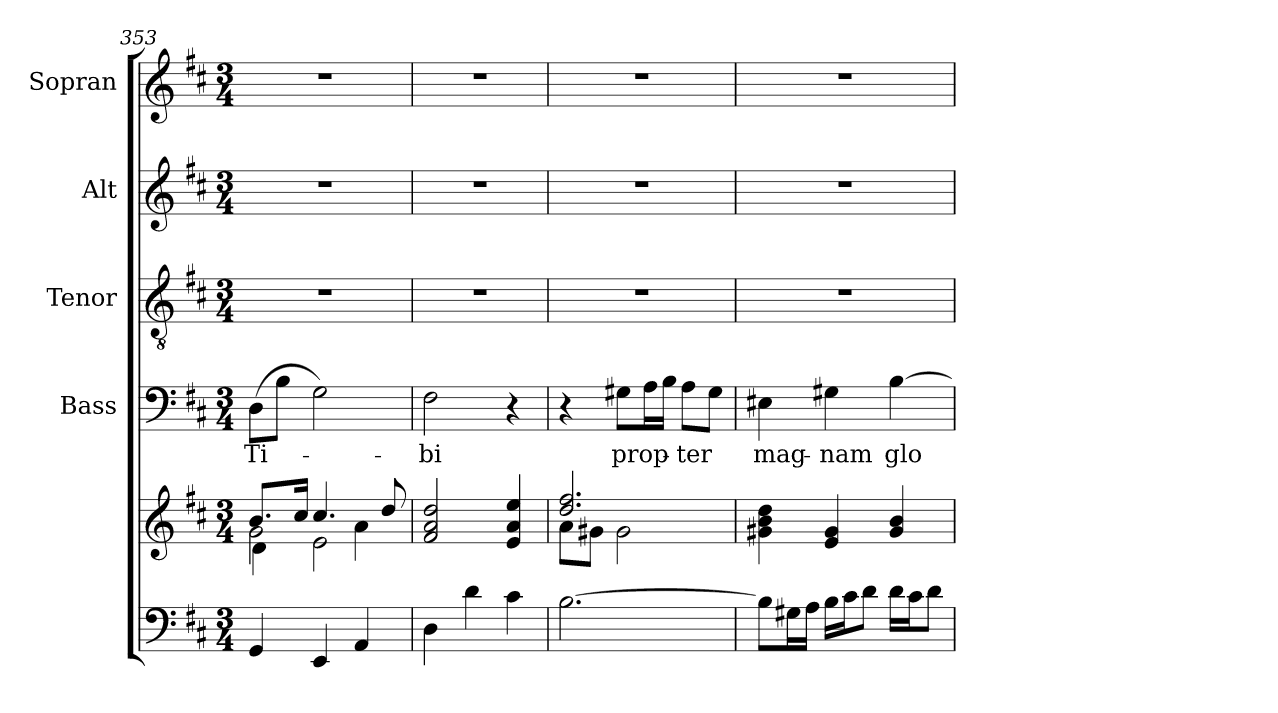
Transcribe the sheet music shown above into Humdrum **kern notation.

**kern	**kern	**kern	**text	**kern	**kern	**kern
*part5	*part5	*part4	*part4	*part3	*part2	*part1
*staff6	*staff5	*staff4	*staff4	*staff3	*staff2	*staff1
*	*	*I"Bass	*	*I"Tenor	*I"Alt	*I"Sopran
*	*	*I'B.	*	*I'T.	*I'A.	*I'S.
*clefF4	*clefG2	*clefF4	*	*clefGv2	*clefG2	*clefG2
*k[f#c#]	*k[f#c#]	*k[f#c#]	*	*k[f#c#]	*k[f#c#]	*k[f#c#]
*D:	*D:	*D:	*	*D:	*D:	*D:
*M3/4	*M3/4	*M3/4	*	*M3/4	*M3/4	*M3/4
=353	=353	=353	=353	=353	=353	=353
*	*^	*	*	*	*	*
*	*	*^	*	*	*	*	*
!	!	!	!	!	!LO:LY:b	!	!	!
4GG/	8.b/L	2g\	4d\	(>8D\L	Ti-	2.r	2.r	2.r
.	.	.	.	8B\J	.	.	.	.
.	16cc#/Jk	.	.	.	.	.	.	.
4EE/	4.cc#/	.	2e\	2G\)	.	.	.	.
4AA/	.	4a\	.	.	.	.	.	.
.	8dd/	.	.	.	.	.	.	.
*	*v	*v	*v	*	*	*	*	*
!!LO:PB:g=z
=354	=354	=354	=354	=354	=354	=354
!	!	!	!LO:LY:b	!	!	!
4D\	2f#/ 2a/ 2dd/	2F#\	-bi	2.r	2.r	2.r
4d\	.	.	.	.	.	.
4c#\	4e/ 4a/ 4ee/	4r	.	.	.	.
=355	=355	=355	=355	=355	=355	=355
*	*^	*	*	*	*	*
[2.B\	2.dd/ 2.ff#/	8a\L	4r	.	2.r	2.r	2.r
.	.	8g#X\J	.	.	.	.	.
!	!	!	!	!LO:LY:b	!	!	!
.	.	2g#\	8G#X\L	prop-	.	.	.
.	.	.	16A\L	.	.	.	.
.	.	.	16B\JJ	.	.	.	.
!	!	!	!	!LO:LY:b	!	!	!
.	.	.	8A\L	-ter	.	.	.
.	.	.	8G#\J	.	.	.	.
*	*v	*v	*	*	*	*	*
=356	=356	=356	=356	=356	=356	=356
!	!	!	!LO:LY:b	!	!	!
8B\L]	4g#X\ 4b\ 4dd\	4E#X\	mag-	2.r	2.r	2.r
16G#X\L	.	.	.	.	.	.
16A\JJ	.	.	.	.	.	.
!	!	!	!LO:LY:b	!	!	!
16B\LL	4e/ 4g#/	4G#X\	-nam	.	.	.
16c#\J	.	.	.	.	.	.
8d\J	.	.	.	.	.	.
!	!	!	!LO:LY:b	!	!	!
16d\LL	4g#/ 4b/	[4B\	glo-	.	.	.
16c#\J	.	.	.	.	.	.
8d\J	.	.	.	.	.	.
=	=	=	=	=	=	=
*-	*-	*-	*-	*-	*-	*-
